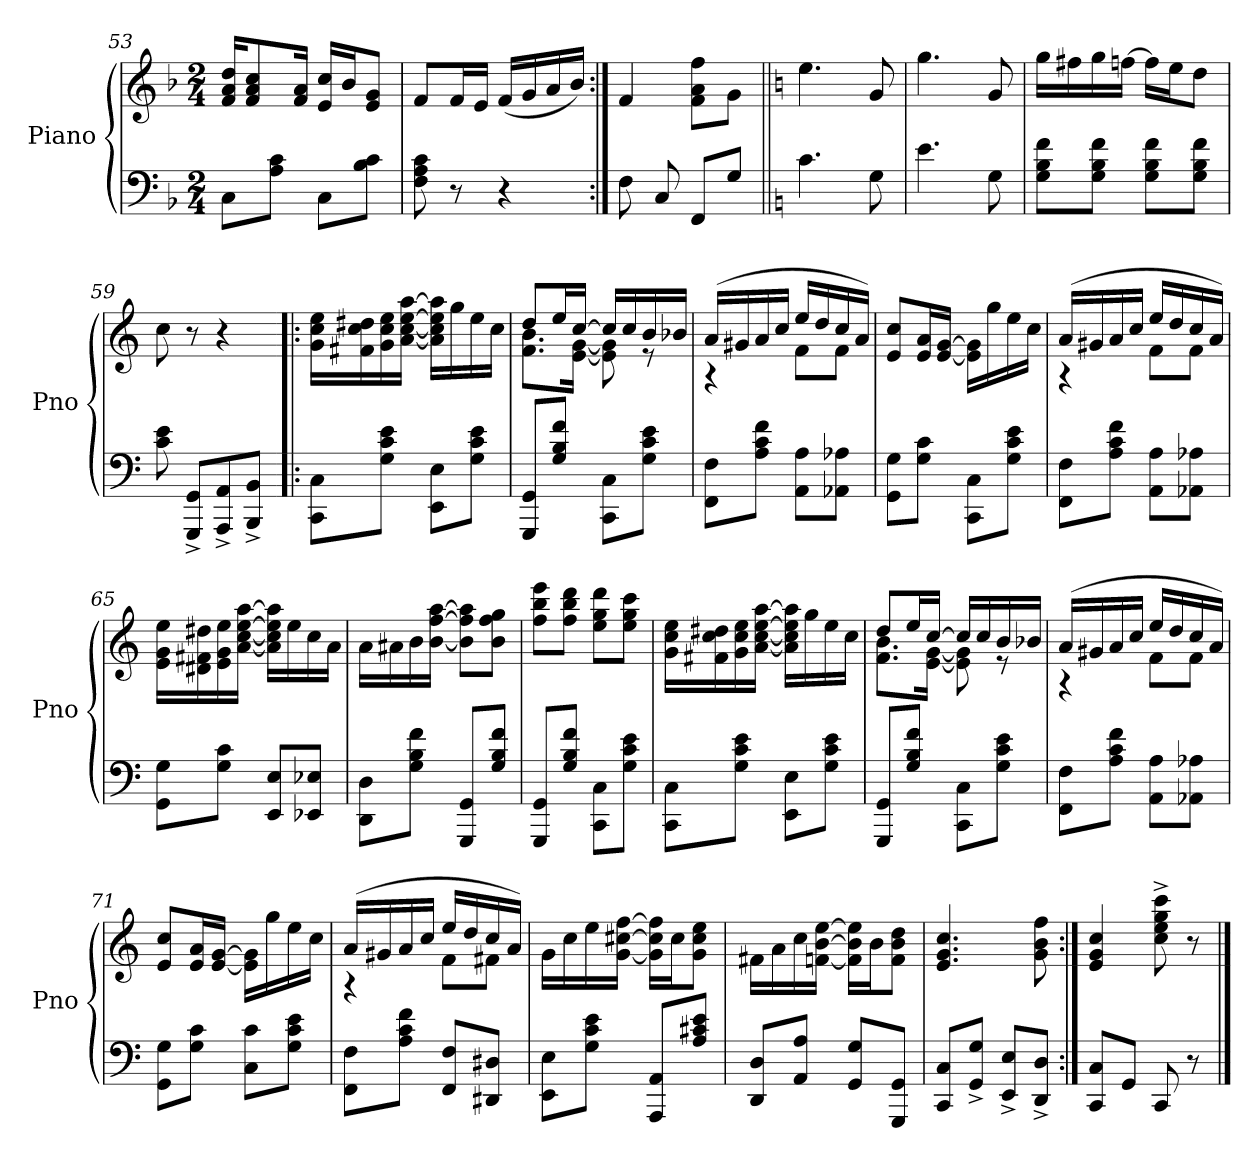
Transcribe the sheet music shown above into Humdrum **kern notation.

**kern	**kern
*part1	*part1
*staff2	*staff1
*I"Piano	*
*I'Pno	*
*clefF4	*clefG2
*k[b-]	*k[b-]
*M2/4	*M2/4
=53	=53
8CL	16f 16a 16ddKL
.	8f 8a 8cc
8A 8cJ	.
.	16f 16aJk
8CL	16e 16ccLL
.	16b-J
8B- 8cJ	8e 8gJ
=54	=54
8F 8A 8c	8fL
8r	16fL
.	16eJJ
4r	(16fLL
.	16g
.	16a
.	16b-JJ)
=55:|!	=55:|!
8F	4f
8C	.
8FFL	8f 8a 8ffL
8GJ	8gJ
=56||	=56||
*k[]	*k[]
4.c	4.ee
8G	8g
=57	=57
4.e	4.gg
8G	8g
=58	=58
8G 8B 8fL	16ggLL
.	16ff#X
8G 8B 8fJ	16gg
.	[16ffnJJ
8G 8B 8fL	16ffLL]
.	16eeJ
8G 8B 8fJ	8ddJ
=59	=59
8c 8e	8cc
8GGG^ 8GG^L	8r
8AAA^ 8AA^	4r
8BBB^ 8BB^J	.
=60!|:	=60!|:
8CC 8CL	16g 16cc 16eeLL
.	16f#X 16cc 16dd#X
8G 8c 8eJ	16g 16cc 16ee
.	[16a [16cc [16ee [16aaJJ
8EE 8EL	16a] 16cc] 16ee] 16aa]LL
.	16gg
8G 8c 8eJ	16ee
.	16ccJJ
=61	=61
*	*^
8GGG 8GGL	8ddL	8.f 8.bL
8G 8B 8fJ	16eeL	.
.	[16ccJJ	[16e [16gJk
8CC 8CL	16ccLL]	8e] 8g]
.	16cc	.
8G 8c 8eJ	16b	8r
.	16b-XJJ	.
=62	=62	=62
8FF 8FL	(16aLL	4r
.	16g#X	.
8A 8c 8fJ	16a	.
.	16ccJJ	.
8AA 8AL	16eeLL	8fL
.	16dd	.
8AA-X 8A-XJ	16cc	8fJ
.	16aJJ)	.
*	*v	*v
=63	=63
8GG 8GL	8e 8ccL
8G 8cJ	16e 16aL
.	[16e [16gJJ
8CC 8CL	16e] 16g]LL
.	16gg
8G 8c 8eJ	16ee
.	16ccJJ
=64	=64
*	*^
8FF 8FL	(16aLL	4r
.	16g#X	.
8A 8c 8fJ	16a	.
.	16ccJJ	.
8AA 8AL	16eeLL	8fL
.	16dd	.
8AA-X 8A-XJ	16cc	8fJ
.	16aJJ)	.
*	*v	*v
=65	=65
8GG 8GL	16e 16g 16eeLL
.	16d#X 16f#X 16dd#X
8G 8cJ	16e 16g 16ee
.	[16a [16cc [16ee [16aaJJ
8EE 8EL	16a] 16cc] 16ee] 16aa]LL
.	16ee
8EE-X 8E-XJ	16cc
.	16aJJ
=66	=66
8DD 8DL	16aLL
.	16a#X
8G 8B 8fJ	16b
.	[16b [16ff [16aaJJ
8GGG 8GGL	8b] 8ff] 8aa]L
8G 8B 8fJ	8b 8ff 8ggJ
=67	=67
8GGG 8GGL	8ff 8bb 8eeeL
8G 8B 8fJ	8ff 8bb 8dddJ
8CC 8CL	8ee 8gg 8dddL
8G 8c 8eJ	8ee 8gg 8cccJ
=68	=68
8CC 8CL	16g 16cc 16eeLL
.	16f#X 16cc 16dd#X
8G 8c 8eJ	16g 16cc 16ee
.	[16a [16cc [16ee [16aaJJ
8EE 8EL	16a] 16cc] 16ee] 16aa]LL
.	16gg
8G 8c 8eJ	16ee
.	16ccJJ
=69	=69
*	*^
8GGG 8GGL	8ddL	8.f 8.bL
8G 8B 8fJ	16eeL	.
.	[16ccJJ	[16e [16gJk
8CC 8CL	16ccLL]	8e] 8g]
.	16cc	.
8G 8c 8eJ	16b	8r
.	16b-XJJ	.
=70	=70	=70
8FF 8FL	(16aLL	4r
.	16g#X	.
8A 8c 8fJ	16a	.
.	16ccJJ	.
8AA 8AL	16eeLL	8fL
.	16dd	.
8AA-X 8A-XJ	16cc	8fJ
.	16aJJ)	.
*	*v	*v
=71	=71
8GG 8GL	8e 8ccL
8G 8cJ	16e 16aL
.	[16e [16gJJ
8C 8cL	16e] 16g]LL
.	16gg
8G 8c 8eJ	16ee
.	16ccJJ
=72	=72
*	*^
8FF 8FL	(16aLL	4r
.	16g#X	.
8A 8c 8fJ	16a	.
.	16ccJJ	.
8FF 8FL	16eeLL	8fL
.	16dd	.
8DD#X 8D#XJ	16cc	8f#XJ
.	16aJJ)	.
*	*v	*v
=73	=73
8EE 8EL	16gLL
.	16cc
8G 8c 8eJ	16ee
.	[16g [16cc#X [16ffJJ
8AAA 8AAL	16g] 16cc#] 16ff]LL
.	16cc#J
8A 8c#X 8eJ	8g 8cc# 8eeJ
=74	=74
8DD 8DL	16f#XLL
.	16a
8AA 8AJ	16cc
.	[16fn [16b [16eeJJ
8GG 8GL	16f] 16b] 16ee]LL
.	16bJ
8GGG 8GGJ	8f 8b 8ddJ
=75	=75
8CC 8CL	4.e 4.g 4.cc
8GG^ 8G^J	.
8EE^ 8E^L	.
8DD^ 8D^J	8g 8b 8ff
=76:|!	=76:|!
8CC 8CL	4e 4g 4cc
8GGJ	.
8CC	8cc^ 8ee^ 8gg^ 8ccc^
8r	8r
==	==
*-	*-
